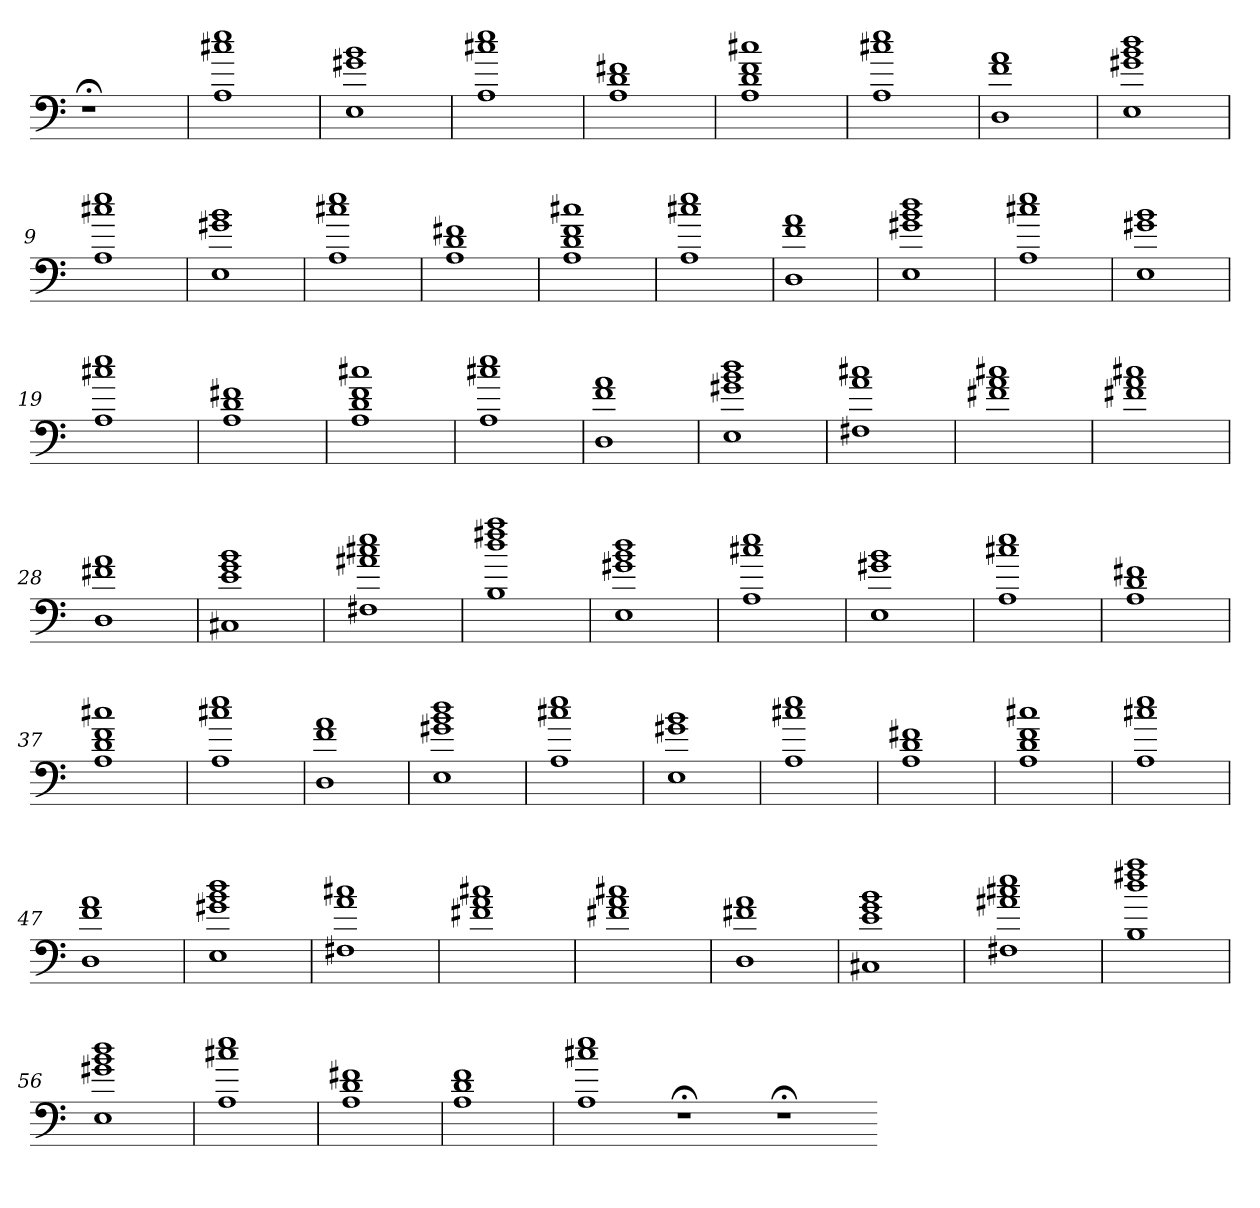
**kern
*part1
*staff1
=
1r;<
=1
1A 1cc#X 1ee
=2
1E 1g#X 1b
=3
1A 1cc#X 1ee
=4
1A 1d 1f#X
=5
1A 1d 1f 1cc#X
=6
1A 1cc#X 1ee
=7
1D 1f 1a
=8
1E 1g#X 1b 1dd
=9
1A 1cc#X 1ee
=10
1E 1g#X 1b
=11
1A 1cc#X 1ee
=12
1A 1d 1f#X
=13
1A 1d 1f 1cc#X
=14
1A 1cc#X 1ee
=15
1D 1f 1a
=16
1E 1g#X 1b 1dd
=17
1A 1cc#X 1ee
=18
1E 1g#X 1b
=19
1A 1cc#X 1ee
=20
1A 1d 1f#X
=21
1A 1d 1f 1cc#X
=22
1A 1cc#X 1ee
=23
1D 1f 1a
=24
1E 1g#X 1b 1dd
=25
1F#X 1a 1cc#X
=26
1f#X 1a 1cc#X
=27
1f#X 1a 1cc#X
=28
1D 1f#X 1a
=29
1C#X 1e 1g 1b
=30
1F#X 1a#X 1cc#X 1ee
=31
1B 1dd 1ff#X 1aa
=32
1E 1g#X 1b 1dd
=33
1A 1cc#X 1ee
=34
1E 1g#X 1b
=35
1A 1cc#X 1ee
=36
1A 1d 1f#X
=37
1A 1d 1f 1cc#X
=38
1A 1cc#X 1ee
=39
1D 1f 1a
=40
1E 1g#X 1b 1dd
=41
1A 1cc#X 1ee
=42
1E 1g#X 1b
=43
1A 1cc#X 1ee
=44
1A 1d 1f#X
=45
1A 1d 1f 1cc#X
=46
1A 1cc#X 1ee
=47
1D 1f 1a
=48
1E 1g#X 1b 1dd
=49
1F#X 1a 1cc#X
=50
1f#X 1a 1cc#X
=51
1f#X 1a 1cc#X
=52
1D 1f#X 1a
=53
1C#X 1e 1g 1b
=54
1F#X 1a#X 1cc#X 1ee
=55
1B 1dd 1ff#X 1aa
=56
1E 1g#X 1b 1dd
=57
1A 1cc#X 1ee
=58
1A 1d 1f#X
=59
1A 1d 1f
=60
1A 1cc#X 1ee
1r;<
1r;<
=-
*-
